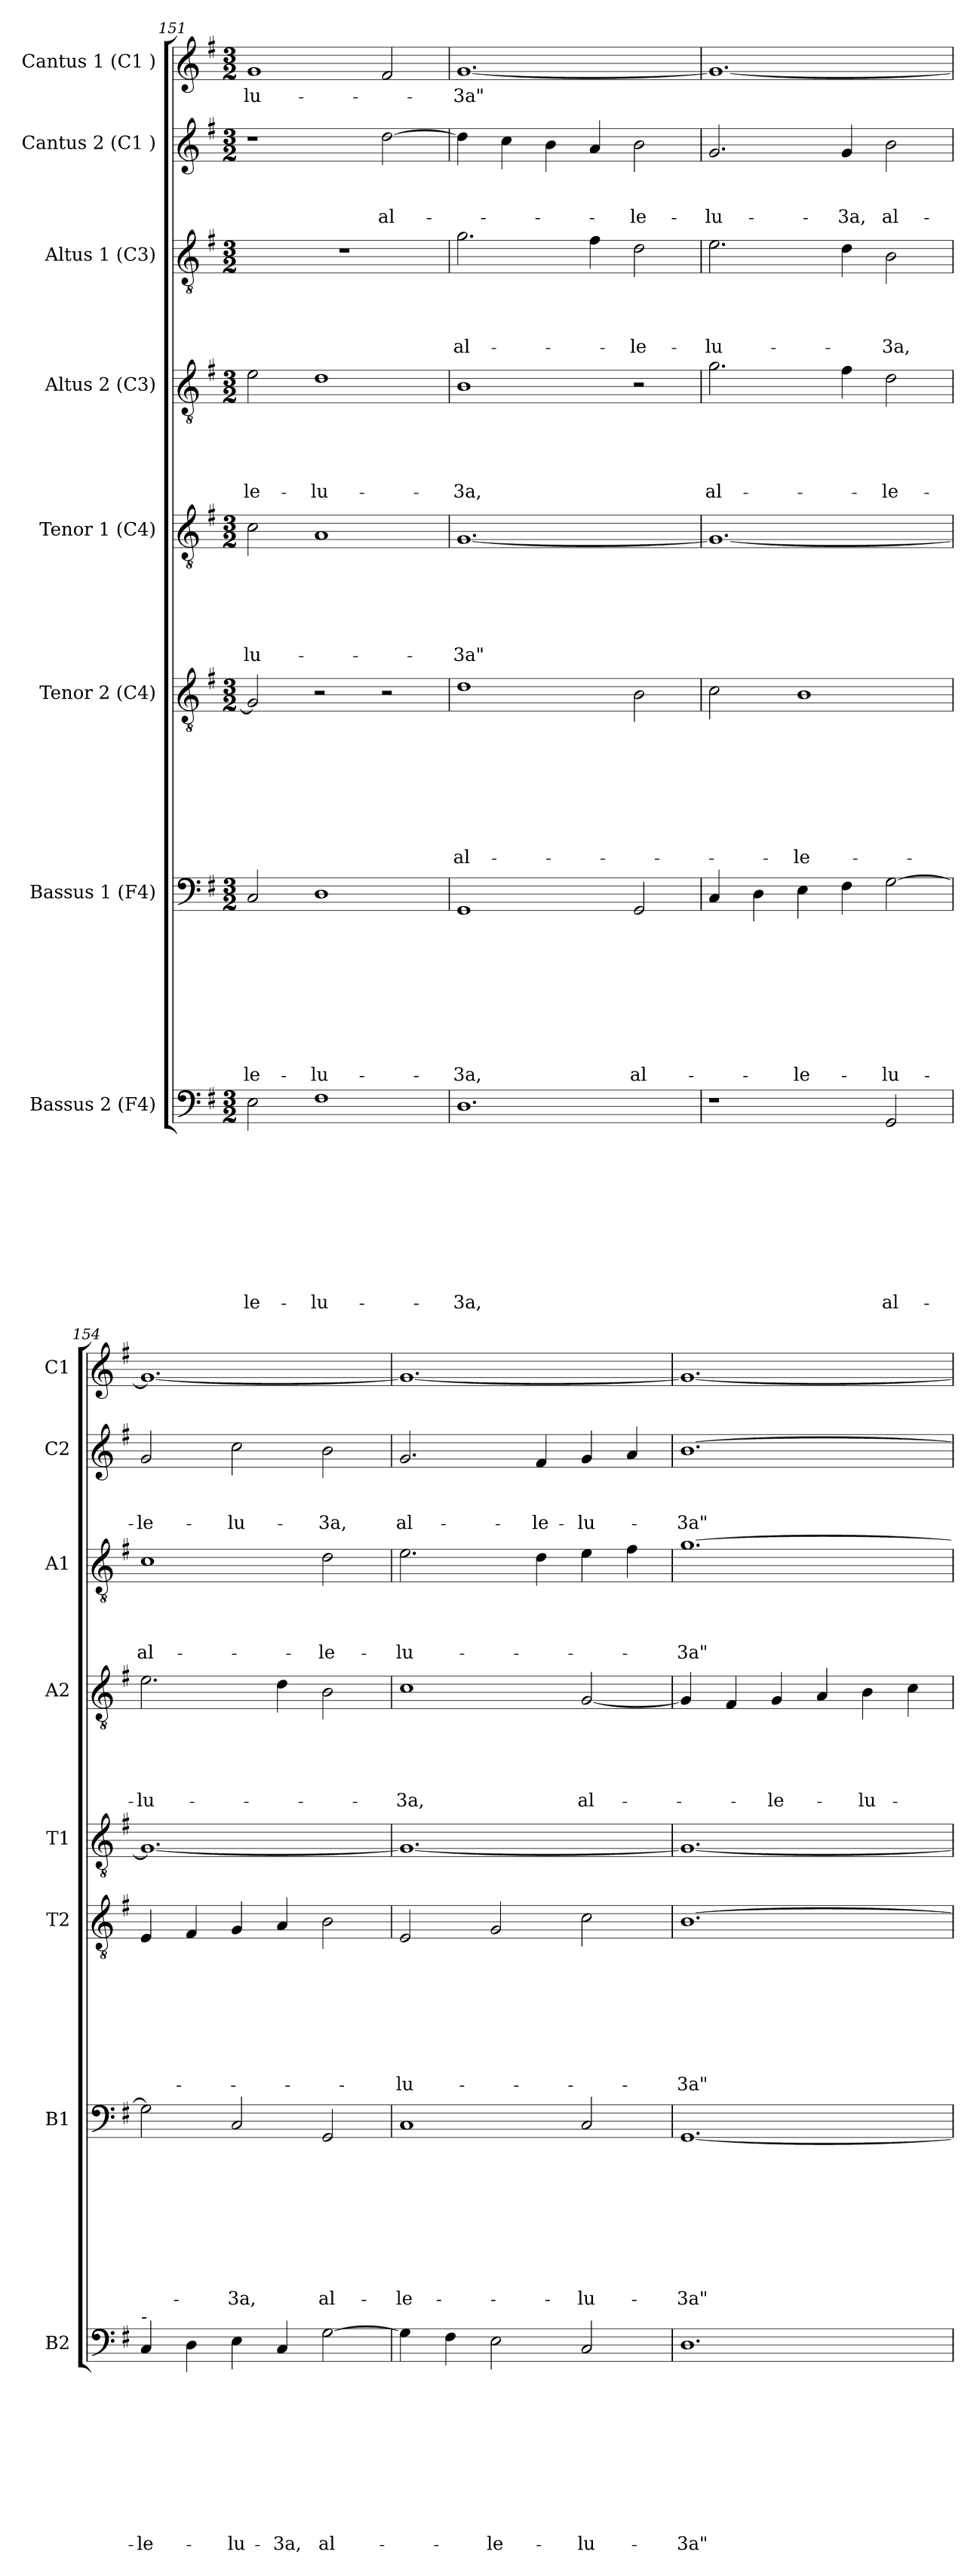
**kern	**text	**text	**text	**text	**text	**text	**text	**text	**text	**text	**kern	**text	**text	**text	**text	**text	**text	**text	**text	**text	**kern	**text	**text	**text	**text	**text	**text	**text	**text	**kern	**text	**text	**text	**text	**text	**text	**kern	**text	**text	**text	**text	**text	**kern	**text	**text	**text	**text	**kern	**text	**text	**text	**kern	**text
*part8	*part8	*part8	*part8	*part8	*part8	*part8	*part8	*part8	*part8	*part8	*part7	*part7	*part7	*part7	*part7	*part7	*part7	*part7	*part7	*part7	*part6	*part6	*part6	*part6	*part6	*part6	*part6	*part6	*part6	*part5	*part5	*part5	*part5	*part5	*part5	*part5	*part4	*part4	*part4	*part4	*part4	*part4	*part3	*part3	*part3	*part3	*part3	*part2	*part2	*part2	*part2	*part1	*part1
*staff8	*staff8	*staff8	*staff8	*staff8	*staff8	*staff8	*staff8	*staff8	*staff8	*staff8	*staff7	*staff7	*staff7	*staff7	*staff7	*staff7	*staff7	*staff7	*staff7	*staff7	*staff6	*staff6	*staff6	*staff6	*staff6	*staff6	*staff6	*staff6	*staff6	*staff5	*staff5	*staff5	*staff5	*staff5	*staff5	*staff5	*staff4	*staff4	*staff4	*staff4	*staff4	*staff4	*staff3	*staff3	*staff3	*staff3	*staff3	*staff2	*staff2	*staff2	*staff2	*staff1	*staff1
*I"Bassus 2 (F4)	*	*	*	*	*	*	*	*	*	*	*I"Bassus 1 (F4)	*	*	*	*	*	*	*	*	*	*I"Tenor 2 (C4)	*	*	*	*	*	*	*	*	*I"Tenor 1 (C4)	*	*	*	*	*	*	*I"Altus 2 (C3)	*	*	*	*	*	*I"Altus 1 (C3)	*	*	*	*	*I"Cantus 2 (C1 )	*	*	*	*I"Cantus 1 (C1 )	*
*I'B2	*	*	*	*	*	*	*	*	*	*	*I'B1	*	*	*	*	*	*	*	*	*	*I'T2	*	*	*	*	*	*	*	*	*I'T1	*	*	*	*	*	*	*I'A2	*	*	*	*	*	*I'A1	*	*	*	*	*I'C2	*	*	*	*I'C1	*
!!LO:PB:g=z
*clefF4	*	*	*	*	*	*	*	*	*	*	*clefF4	*	*	*	*	*	*	*	*	*	*clefGv2	*	*	*	*	*	*	*	*	*clefGv2	*	*	*	*	*	*	*clefGv2	*	*	*	*	*	*clefGv2	*	*	*	*	*clefG2	*	*	*	*clefG2	*
*k[f#]	*	*	*	*	*	*	*	*	*	*	*k[f#]	*	*	*	*	*	*	*	*	*	*k[f#]	*	*	*	*	*	*	*	*	*k[f#]	*	*	*	*	*	*	*k[f#]	*	*	*	*	*	*k[f#]	*	*	*	*	*k[f#]	*	*	*	*k[f#]	*
*G:	*	*	*	*	*	*	*	*	*	*	*G:	*	*	*	*	*	*	*	*	*	*G:	*	*	*	*	*	*	*	*	*G:	*	*	*	*	*	*	*G:	*	*	*	*	*	*G:	*	*	*	*	*G:	*	*	*	*G:	*
*M3/2	*	*	*	*	*	*	*	*	*	*	*M3/2	*	*	*	*	*	*	*	*	*	*M3/2	*	*	*	*	*	*	*	*	*M3/2	*	*	*	*	*	*	*M3/2	*	*	*	*	*	*M3/2	*	*	*	*	*M3/2	*	*	*	*M3/2	*
=151	=151	=151	=151	=151	=151	=151	=151	=151	=151	=151	=151	=151	=151	=151	=151	=151	=151	=151	=151	=151	=151	=151	=151	=151	=151	=151	=151	=151	=151	=151	=151	=151	=151	=151	=151	=151	=151	=151	=151	=151	=151	=151	=151	=151	=151	=151	=151	=151	=151	=151	=151	=151	=151
!	!	!	!	!	!	!	!	!	!	!LO:LY:b	!	!	!	!	!	!	!	!	!	!LO:LY:b	!	!	!	!	!	!	!	!	!	!	!	!	!	!	!	!LO:LY:b	!	!	!	!	!	!LO:LY:b	!LO:N:vis=1	!	!	!	!	!	!	!	!	!	!LO:LY:b
2E\	.	.	.	.	.	.	.	.	.	-le-	2C/	.	.	.	.	.	.	.	.	-le-	2G/]	.	.	.	.	.	.	.	.	2c\	.	.	.	.	.	-lu-	2e\	.	.	.	.	-le-	1.r	.	.	.	.	1r	.	.	.	1g	-lu-
!	!	!	!	!	!	!	!	!	!	!LO:LY:b	!	!	!	!	!	!	!	!	!	!LO:LY:b	!	!	!	!	!	!	!	!	!	!	!	!	!	!	!	!	!	!	!	!	!	!LO:LY:b	!	!	!	!	!	!	!	!	!	!	!
1F#	.	.	.	.	.	.	.	.	.	-lu-	1D	.	.	.	.	.	.	.	.	-lu-	2r	.	.	.	.	.	.	.	.	1A	.	.	.	.	.	.	1d	.	.	.	.	-lu-	.	.	.	.	.	.	.	.	.	.	.
!	!	!	!	!	!	!	!	!	!	!	!	!	!	!	!	!	!	!	!	!	!	!	!	!	!	!	!	!	!	!	!	!	!	!	!	!	!	!	!	!	!	!	!	!	!	!	!	!	!	!	!LO:LY:b	!	!
.	.	.	.	.	.	.	.	.	.	.	.	.	.	.	.	.	.	.	.	.	2r	.	.	.	.	.	.	.	.	.	.	.	.	.	.	.	.	.	.	.	.	.	.	.	.	.	.	[>2dd\	.	.	al-	2f#/	.
=152	=152	=152	=152	=152	=152	=152	=152	=152	=152	=152	=152	=152	=152	=152	=152	=152	=152	=152	=152	=152	=152	=152	=152	=152	=152	=152	=152	=152	=152	=152	=152	=152	=152	=152	=152	=152	=152	=152	=152	=152	=152	=152	=152	=152	=152	=152	=152	=152	=152	=152	=152	=152	=152
!	!	!	!	!	!	!	!	!	!	!LO:LY:b	!	!	!	!	!	!	!	!	!	!LO:LY:b	!	!	!	!	!	!	!	!	!LO:LY:b	!	!	!	!	!	!	!LO:LY:b	!	!	!	!	!	!LO:LY:b	!	!	!	!	!LO:LY:b	!	!	!	!	!	!LO:LY:b
1.D	.	.	.	.	.	.	.	.	.	-3a,	1GG	.	.	.	.	.	.	.	.	-3a,	1d	.	.	.	.	.	.	.	al-	[<1.G	.	.	.	.	.	-3a"	1B	.	.	.	.	-3a,	2.g\	.	.	.	al-	4dd\]	.	.	.	[<1.g	-3a"
.	.	.	.	.	.	.	.	.	.	.	.	.	.	.	.	.	.	.	.	.	.	.	.	.	.	.	.	.	.	.	.	.	.	.	.	.	.	.	.	.	.	.	.	.	.	.	.	4cc\	.	.	.	.	.
.	.	.	.	.	.	.	.	.	.	.	.	.	.	.	.	.	.	.	.	.	.	.	.	.	.	.	.	.	.	.	.	.	.	.	.	.	.	.	.	.	.	.	.	.	.	.	.	4b\	.	.	.	.	.
.	.	.	.	.	.	.	.	.	.	.	.	.	.	.	.	.	.	.	.	.	.	.	.	.	.	.	.	.	.	.	.	.	.	.	.	.	.	.	.	.	.	.	4f#\	.	.	.	.	4a/	.	.	.	.	.
!	!	!	!	!	!	!	!	!	!	!	!	!	!	!	!	!	!	!	!	!LO:LY:b	!	!	!	!	!	!	!	!	!	!	!	!	!	!	!	!	!	!	!	!	!	!	!	!	!	!	!LO:LY:b	!	!	!	!LO:LY:b	!	!
.	.	.	.	.	.	.	.	.	.	.	2GG/	.	.	.	.	.	.	.	.	al-	2B\	.	.	.	.	.	.	.	.	.	.	.	.	.	.	.	2r	.	.	.	.	.	2d\	.	.	.	-le-	2b\	.	.	-le-	.	.
=153	=153	=153	=153	=153	=153	=153	=153	=153	=153	=153	=153	=153	=153	=153	=153	=153	=153	=153	=153	=153	=153	=153	=153	=153	=153	=153	=153	=153	=153	=153	=153	=153	=153	=153	=153	=153	=153	=153	=153	=153	=153	=153	=153	=153	=153	=153	=153	=153	=153	=153	=153	=153	=153
!	!	!	!	!	!	!	!	!	!	!	!	!	!	!	!	!	!	!	!	!	!	!	!	!	!	!	!	!	!	!	!	!	!	!	!	!	!	!	!	!	!	!LO:LY:b	!	!	!	!	!LO:LY:b	!	!	!	!LO:LY:b	!	!
1r	.	.	.	.	.	.	.	.	.	.	4C/	.	.	.	.	.	.	.	.	.	2c\	.	.	.	.	.	.	.	.	1.G_	.	.	.	.	.	.	2.g\	.	.	.	.	al-	2.e\	.	.	.	-lu-	2.g/	.	.	-lu-	1.g_	.
.	.	.	.	.	.	.	.	.	.	.	4D\	.	.	.	.	.	.	.	.	.	.	.	.	.	.	.	.	.	.	.	.	.	.	.	.	.	.	.	.	.	.	.	.	.	.	.	.	.	.	.	.	.	.
!	!	!	!	!	!	!	!	!	!	!	!	!	!	!	!	!	!	!	!	!LO:LY:b	!	!	!	!	!	!	!	!	!LO:LY:b	!	!	!	!	!	!	!	!	!	!	!	!	!	!	!	!	!	!	!	!	!	!	!	!
.	.	.	.	.	.	.	.	.	.	.	4E\	.	.	.	.	.	.	.	.	-le-	1B	.	.	.	.	.	.	.	-le-	.	.	.	.	.	.	.	.	.	.	.	.	.	.	.	.	.	.	.	.	.	.	.	.
!	!	!	!	!	!	!	!	!	!	!	!	!	!	!	!	!	!	!	!	!	!	!	!	!	!	!	!	!	!	!	!	!	!	!	!	!	!	!	!	!	!	!	!	!	!	!	!	!	!	!	!LO:LY:b	!	!
.	.	.	.	.	.	.	.	.	.	.	4F#\	.	.	.	.	.	.	.	.	.	.	.	.	.	.	.	.	.	.	.	.	.	.	.	.	.	4f#\	.	.	.	.	.	4d\	.	.	.	.	4g/	.	.	-3a,	.	.
!	!	!	!	!	!	!	!	!	!	!LO:LY:b	!	!	!	!	!	!	!	!	!	!LO:LY:b	!	!	!	!	!	!	!	!	!	!	!	!	!	!	!	!	!	!	!	!	!	!LO:LY:b	!	!	!	!	!LO:LY:b	!	!	!	!LO:LY:b	!	!
2GG/	.	.	.	.	.	.	.	.	.	al-	[<2G\	.	.	.	.	.	.	.	.	-lu-	.	.	.	.	.	.	.	.	.	.	.	.	.	.	.	.	2d\	.	.	.	.	-le-	2B\	.	.	.	-3a,	2b\	.	.	al-	.	.
!!LO:LB:g=z
=154	=154	=154	=154	=154	=154	=154	=154	=154	=154	=154	=154	=154	=154	=154	=154	=154	=154	=154	=154	=154	=154	=154	=154	=154	=154	=154	=154	=154	=154	=154	=154	=154	=154	=154	=154	=154	=154	=154	=154	=154	=154	=154	=154	=154	=154	=154	=154	=154	=154	=154	=154	=154	=154
!LO:TX:a:t=-	!	!	!	!	!	!	!	!	!	!	!	!	!	!	!	!	!	!	!	!	!	!	!	!	!	!	!	!	!	!	!	!	!	!	!	!	!	!	!	!	!	!	!	!	!	!	!	!	!	!	!	!	!
!	!	!	!	!	!	!	!	!	!	!LO:LY:b	!	!	!	!	!	!	!	!	!	!	!	!	!	!	!	!	!	!	!	!	!	!	!	!	!	!	!	!	!	!	!	!LO:LY:b	!	!	!	!	!LO:LY:b	!	!	!	!LO:LY:b	!	!
4C/	.	.	.	.	.	.	.	.	.	-le-	2G\]	.	.	.	.	.	.	.	.	.	4E/	.	.	.	.	.	.	.	.	1.G_	.	.	.	.	.	.	2.e\	.	.	.	.	-lu-	1c	.	.	.	al-	2g/	.	.	-le-	1.g_	.
4D\	.	.	.	.	.	.	.	.	.	.	.	.	.	.	.	.	.	.	.	.	4F#/	.	.	.	.	.	.	.	.	.	.	.	.	.	.	.	.	.	.	.	.	.	.	.	.	.	.	.	.	.	.	.	.
!	!	!	!	!	!	!	!	!	!	!LO:LY:b	!	!	!	!	!	!	!	!	!	!LO:LY:b	!	!	!	!	!	!	!	!	!	!	!	!	!	!	!	!	!	!	!	!	!	!	!	!	!	!	!	!	!	!	!LO:LY:b	!	!
4E\	.	.	.	.	.	.	.	.	.	-lu-	2C/	.	.	.	.	.	.	.	.	-3a,	4G/	.	.	.	.	.	.	.	.	.	.	.	.	.	.	.	.	.	.	.	.	.	.	.	.	.	.	2cc\	.	.	-lu-	.	.
!	!	!	!	!	!	!	!	!	!	!LO:LY:b	!	!	!	!	!	!	!	!	!	!	!	!	!	!	!	!	!	!	!	!	!	!	!	!	!	!	!	!	!	!	!	!	!	!	!	!	!	!	!	!	!	!	!
4C/	.	.	.	.	.	.	.	.	.	-3a,	.	.	.	.	.	.	.	.	.	.	4A/	.	.	.	.	.	.	.	.	.	.	.	.	.	.	.	4d\	.	.	.	.	.	.	.	.	.	.	.	.	.	.	.	.
!	!	!	!	!	!	!	!	!	!	!LO:LY:b	!	!	!	!	!	!	!	!	!	!LO:LY:b	!	!	!	!	!	!	!	!	!	!	!	!	!	!	!	!	!	!	!	!	!	!	!	!	!	!	!LO:LY:b	!	!	!	!LO:LY:b	!	!
[>2G\	.	.	.	.	.	.	.	.	.	al-	2GG/	.	.	.	.	.	.	.	.	al-	2B\	.	.	.	.	.	.	.	.	.	.	.	.	.	.	.	2B\	.	.	.	.	.	2d\	.	.	.	-le-	2b\	.	.	-3a,	.	.
=155	=155	=155	=155	=155	=155	=155	=155	=155	=155	=155	=155	=155	=155	=155	=155	=155	=155	=155	=155	=155	=155	=155	=155	=155	=155	=155	=155	=155	=155	=155	=155	=155	=155	=155	=155	=155	=155	=155	=155	=155	=155	=155	=155	=155	=155	=155	=155	=155	=155	=155	=155	=155	=155
!	!	!	!	!	!	!	!	!	!	!	!	!	!	!	!	!	!	!	!	!LO:LY:b	!	!	!	!	!	!	!	!	!LO:LY:b	!	!	!	!	!	!	!	!	!	!	!	!	!LO:LY:b	!	!	!	!	!LO:LY:b	!	!	!	!LO:LY:b	!	!
4G\]	.	.	.	.	.	.	.	.	.	.	1C	.	.	.	.	.	.	.	.	-le-	2E/	.	.	.	.	.	.	.	-lu-	1.G_	.	.	.	.	.	.	1c	.	.	.	.	-3a,	2.e\	.	.	.	-lu-	2.g/	.	.	al-	1.g_	.
4F#\	.	.	.	.	.	.	.	.	.	.	.	.	.	.	.	.	.	.	.	.	.	.	.	.	.	.	.	.	.	.	.	.	.	.	.	.	.	.	.	.	.	.	.	.	.	.	.	.	.	.	.	.	.
!	!	!	!	!	!	!	!	!	!	!LO:LY:b	!	!	!	!	!	!	!	!	!	!	!	!	!	!	!	!	!	!	!	!	!	!	!	!	!	!	!	!	!	!	!	!	!	!	!	!	!	!	!	!	!	!	!
2E\	.	.	.	.	.	.	.	.	.	-le-	.	.	.	.	.	.	.	.	.	.	2G/	.	.	.	.	.	.	.	.	.	.	.	.	.	.	.	.	.	.	.	.	.	.	.	.	.	.	.	.	.	.	.	.
!	!	!	!	!	!	!	!	!	!	!	!	!	!	!	!	!	!	!	!	!	!	!	!	!	!	!	!	!	!	!	!	!	!	!	!	!	!	!	!	!	!	!	!	!	!	!	!	!	!	!	!LO:LY:b	!	!
.	.	.	.	.	.	.	.	.	.	.	.	.	.	.	.	.	.	.	.	.	.	.	.	.	.	.	.	.	.	.	.	.	.	.	.	.	.	.	.	.	.	.	4d\	.	.	.	.	4f#/	.	.	-le-	.	.
!	!	!	!	!	!	!	!	!	!	!LO:LY:b	!	!	!	!	!	!	!	!	!	!LO:LY:b	!	!	!	!	!	!	!	!	!	!	!	!	!	!	!	!	!	!	!	!	!	!LO:LY:b	!	!	!	!	!	!	!	!	!LO:LY:b	!	!
2C/	.	.	.	.	.	.	.	.	.	-lu-	2C/	.	.	.	.	.	.	.	.	-lu-	2c\	.	.	.	.	.	.	.	.	.	.	.	.	.	.	.	[<2G/	.	.	.	.	al-	4e\	.	.	.	.	4g/	.	.	-lu-	.	.
.	.	.	.	.	.	.	.	.	.	.	.	.	.	.	.	.	.	.	.	.	.	.	.	.	.	.	.	.	.	.	.	.	.	.	.	.	.	.	.	.	.	.	4f#\	.	.	.	.	4a/	.	.	.	.	.
=156	=156	=156	=156	=156	=156	=156	=156	=156	=156	=156	=156	=156	=156	=156	=156	=156	=156	=156	=156	=156	=156	=156	=156	=156	=156	=156	=156	=156	=156	=156	=156	=156	=156	=156	=156	=156	=156	=156	=156	=156	=156	=156	=156	=156	=156	=156	=156	=156	=156	=156	=156	=156	=156
!	!	!	!	!	!	!	!	!	!	!LO:LY:b	!	!	!	!	!	!	!	!	!	!LO:LY:b	!	!	!	!	!	!	!	!	!LO:LY:b	!	!	!	!	!	!	!	!	!	!	!	!	!	!	!	!	!	!LO:LY:b	!	!	!	!LO:LY:b	!	!
1.D	.	.	.	.	.	.	.	.	.	-3a"	[<1.GG	.	.	.	.	.	.	.	.	-3a"	[>1.B	.	.	.	.	.	.	.	-3a"	1.G_	.	.	.	.	.	.	4G/]	.	.	.	.	.	[>1.g	.	.	.	-3a"	[>1.b	.	.	-3a"	1.g_	.
.	.	.	.	.	.	.	.	.	.	.	.	.	.	.	.	.	.	.	.	.	.	.	.	.	.	.	.	.	.	.	.	.	.	.	.	.	4F#/	.	.	.	.	.	.	.	.	.	.	.	.	.	.	.	.
!	!	!	!	!	!	!	!	!	!	!	!	!	!	!	!	!	!	!	!	!	!	!	!	!	!	!	!	!	!	!	!	!	!	!	!	!	!	!	!	!	!	!LO:LY:b	!	!	!	!	!	!	!	!	!	!	!
.	.	.	.	.	.	.	.	.	.	.	.	.	.	.	.	.	.	.	.	.	.	.	.	.	.	.	.	.	.	.	.	.	.	.	.	.	4G/	.	.	.	.	-le-	.	.	.	.	.	.	.	.	.	.	.
.	.	.	.	.	.	.	.	.	.	.	.	.	.	.	.	.	.	.	.	.	.	.	.	.	.	.	.	.	.	.	.	.	.	.	.	.	4A/	.	.	.	.	.	.	.	.	.	.	.	.	.	.	.	.
!	!	!	!	!	!	!	!	!	!	!	!	!	!	!	!	!	!	!	!	!	!	!	!	!	!	!	!	!	!	!	!	!	!	!	!	!	!	!	!	!	!	!LO:LY:b	!	!	!	!	!	!	!	!	!	!	!
.	.	.	.	.	.	.	.	.	.	.	.	.	.	.	.	.	.	.	.	.	.	.	.	.	.	.	.	.	.	.	.	.	.	.	.	.	4B\	.	.	.	.	-lu-	.	.	.	.	.	.	.	.	.	.	.
.	.	.	.	.	.	.	.	.	.	.	.	.	.	.	.	.	.	.	.	.	.	.	.	.	.	.	.	.	.	.	.	.	.	.	.	.	4c\	.	.	.	.	.	.	.	.	.	.	.	.	.	.	.	.
=	=	=	=	=	=	=	=	=	=	=	=	=	=	=	=	=	=	=	=	=	=	=	=	=	=	=	=	=	=	=	=	=	=	=	=	=	=	=	=	=	=	=	=	=	=	=	=	=	=	=	=	=	=
*-	*-	*-	*-	*-	*-	*-	*-	*-	*-	*-	*-	*-	*-	*-	*-	*-	*-	*-	*-	*-	*-	*-	*-	*-	*-	*-	*-	*-	*-	*-	*-	*-	*-	*-	*-	*-	*-	*-	*-	*-	*-	*-	*-	*-	*-	*-	*-	*-	*-	*-	*-	*-	*-
